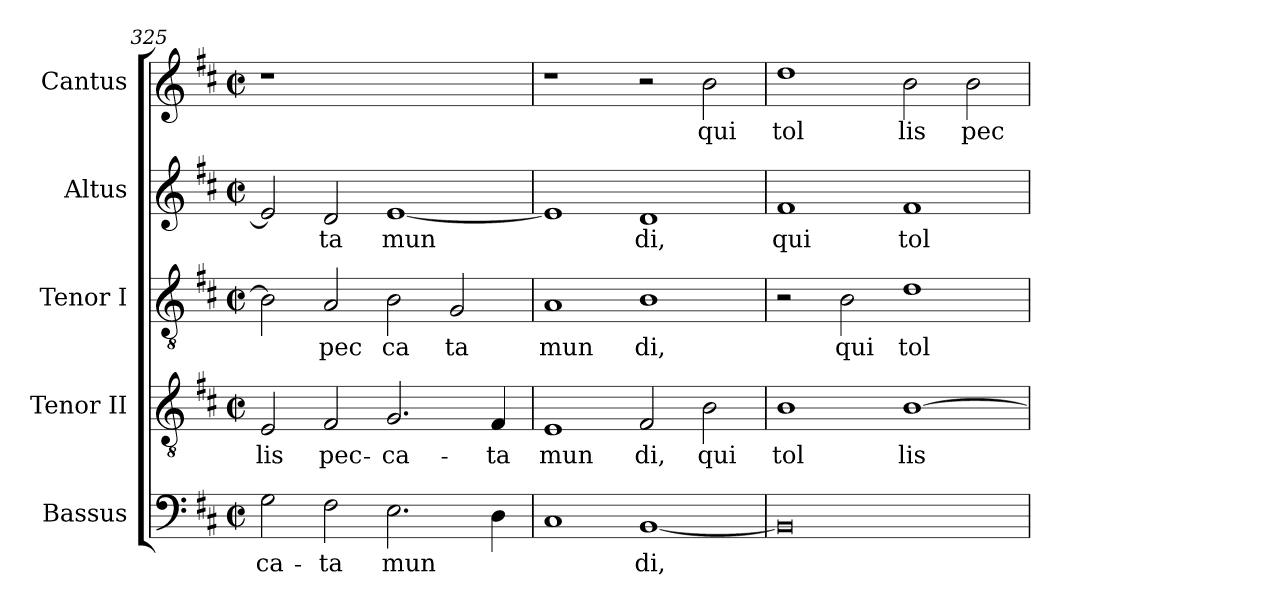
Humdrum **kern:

**kern	**text	**kern	**text	**kern	**text	**kern	**text	**kern	**text
*part5	*part5	*part4	*part4	*part3	*part3	*part2	*part2	*part1	*part1
*staff5	*staff5	*staff4	*staff4	*staff3	*staff3	*staff2	*staff2	*staff1	*staff1
*I"Bassus	*	*I"Tenor II	*	*I"Tenor I	*	*I"Altus	*	*I"Cantus	*
*I'B	*	*I'T II	*	*I'T I	*	*I'A	*	*I'C	*
*clefF4	*	*clefGv2	*	*clefGv2	*	*clefG2	*	*clefG2	*
*k[f#c#]	*	*k[f#c#]	*	*k[f#c#]	*	*k[f#c#]	*	*k[f#c#]	*
*D:	*	*D:	*	*D:	*	*D:	*	*D:	*
*M2/2	*	*M2/2	*	*M2/2	*	*M2/2	*	*M2/2	*
*met(c|)	*	*met(c|)	*	*met(c|)	*	*met(c|)	*	*met(c|)	*
=325	=325	=325	=325	=325	=325	=325	=325	=325	=325
!	!LO:LY:b:cj	!	!LO:LY:b:cj	!	!LO:LY:b:cj	!	!LO:LY:b:cj	!	!
2G\	-ca-	2E/	-lis	2B\]	.	2e/]	.	1r	.
!	!LO:LY:b:cj	!	!LO:LY:b:cj	!	!LO:LY:b:cj	!	!LO:LY:b:cj	!	!
2F#\	-ta	2F#/	pec-	2A/	pec	2d/	ta	.	.
!	!LO:LY:b:cj	!	!LO:LY:b:cj	!	!LO:LY:b:cj	!	!LO:LY:b:cj	!	!
2.E\	mun-	2.G/	-ca-	2B\	ca	[<1e	mun	1ryy	.
!	!	!	!	!	!LO:LY:b:cj	!	!	!	!
.	.	.	.	2G/	ta	.	.	.	.
!	!LO:LY:b:cj	!	!LO:LY:b:cj	!	!	!	!	!	!
4D\	--	4F#/	-ta	.	.	.	.	.	.
!!LO:LB:g=z
=326	=326	=326	=326	=326	=326	=326	=326	=326	=326
!	!LO:LY:b:cj	!	!LO:LY:b:cj	!	!LO:LY:b:cj	!	!LO:LY:b:cj	!	!
1C#	--	1E	mun	1A	mun	1e]	.	1r	.
!	!LO:LY:b:cj	!	!LO:LY:b:cj	!	!LO:LY:b:cj	!	!LO:LY:b:cj	!	!
[<1BB	-di,	2F#/	di,	1B	di,	1d	di,	2r	.
!	!	!	!LO:LY:b:cj	!	!	!	!	!	!LO:LY:b:cj
.	.	2B\	qui	.	.	.	.	2b\	qui
=327	=327	=327	=327	=327	=327	=327	=327	=327	=327
!	!LO:LY:b:cj	!	!LO:LY:b:cj	!	!	!	!LO:LY:b:cj	!	!LO:LY:b:cj
0BB]	.	1B	tol	2r	.	1f#	qui	1dd	tol
!	!	!	!	!	!LO:LY:b:cj	!	!	!	!
.	.	.	.	2B\	qui	.	.	.	.
!	!	!	!LO:LY:b:cj	!	!LO:LY:b:cj	!	!LO:LY:b:cj	!	!LO:LY:b:cj
.	.	[>1B	lis	1d	tol	1f#	tol	2b\	lis
!	!	!	!	!	!	!	!	!	!LO:LY:b:cj
.	.	.	.	.	.	.	.	2b\	pec
=	=	=	=	=	=	=	=	=	=
*-	*-	*-	*-	*-	*-	*-	*-	*-	*-
